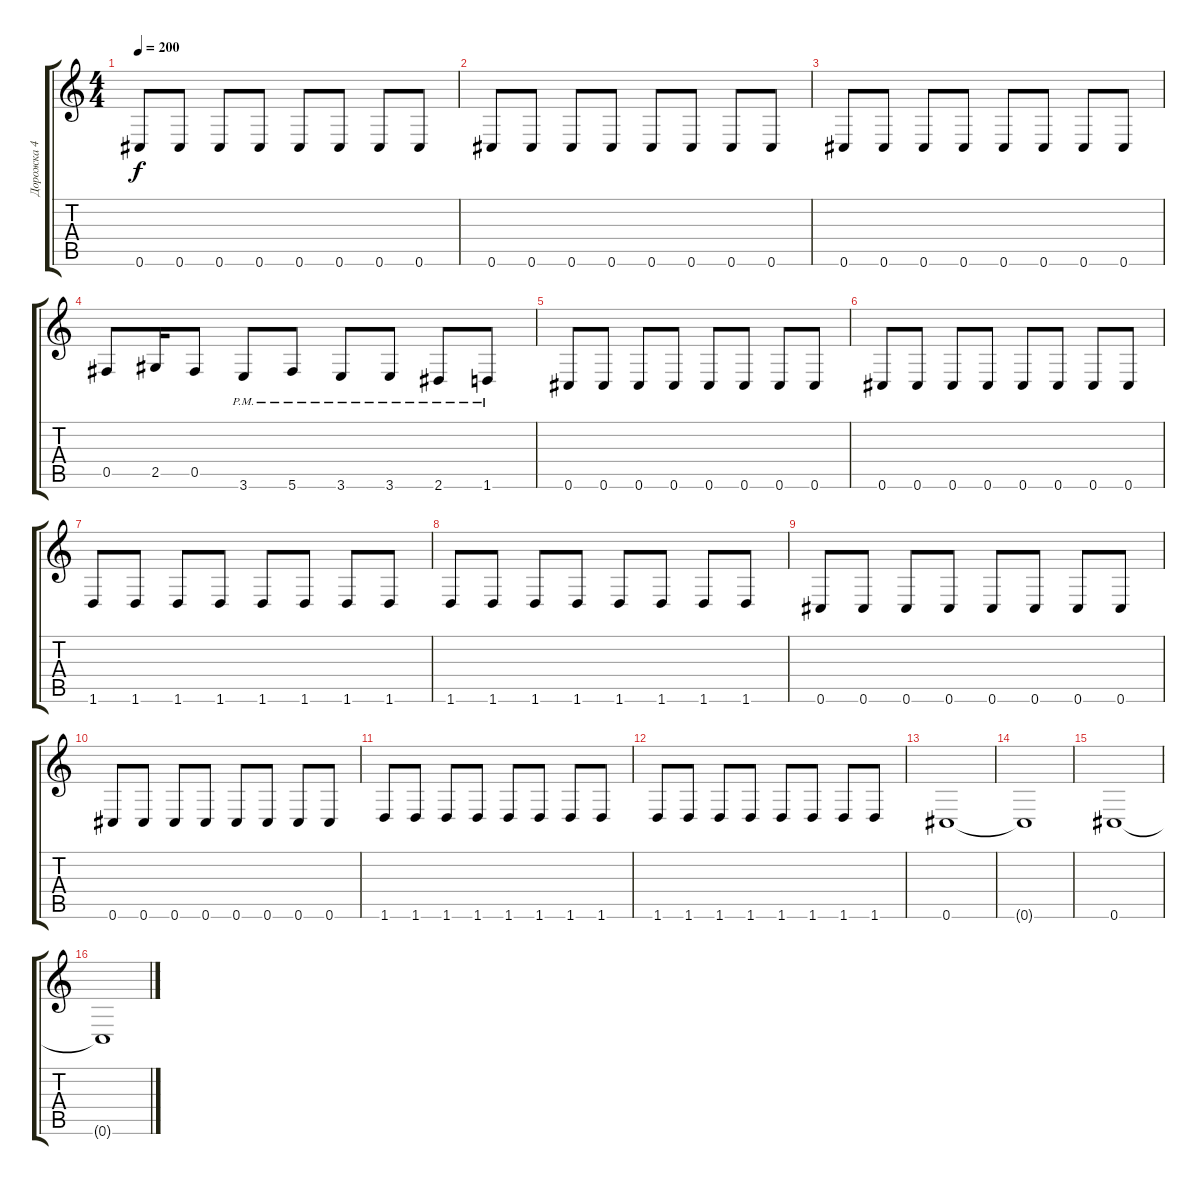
\track ("Дорожка 4" "Дорожка 4") {instrument electricbassfinger}
\staff {score tabs}
\tuning (Db4 Ab3 E3 B2 Gb2 Db2) {hide}
\ts (4 4)
\tempo 200
\clef g2
\ks c
0.6.8{dy f} 0.6.8 0.6.8 0.6.8 0.6.8 0.6.8 0.6.8 0.6.8 |
0.6.8 0.6.8 0.6.8 0.6.8 0.6.8 0.6.8 0.6.8 0.6.8 |
0.6.8 0.6.8 0.6.8 0.6.8 0.6.8 0.6.8 0.6.8 0.6.8 |
0.5.8 2.5.16 0.5.8 3.6{pm}.8 5.6{pm}.8 3.6{pm}.8 3.6{pm}.8 2.6{pm}.8 1.6{pm}.8 |
0.6.8 0.6.8 0.6.8 0.6.8 0.6.8 0.6.8 0.6.8 0.6.8 |
0.6.8 0.6.8 0.6.8 0.6.8 0.6.8 0.6.8 0.6.8 0.6.8 |
1.6.8 1.6.8 1.6.8 1.6.8 1.6.8 1.6.8 1.6.8 1.6.8 |
1.6.8 1.6.8 1.6.8 1.6.8 1.6.8 1.6.8 1.6.8 1.6.8 |
0.6.8 0.6.8 0.6.8 0.6.8 0.6.8 0.6.8 0.6.8 0.6.8 |
0.6.8 0.6.8 0.6.8 0.6.8 0.6.8 0.6.8 0.6.8 0.6.8 |
1.6.8 1.6.8 1.6.8 1.6.8 1.6.8 1.6.8 1.6.8 1.6.8 |
1.6.8 1.6.8 1.6.8 1.6.8 1.6.8 1.6.8 1.6.8 1.6.8 |
0.6.1 |
0.6{t}.1 |
0.6.1 |
0.6{t}.1
